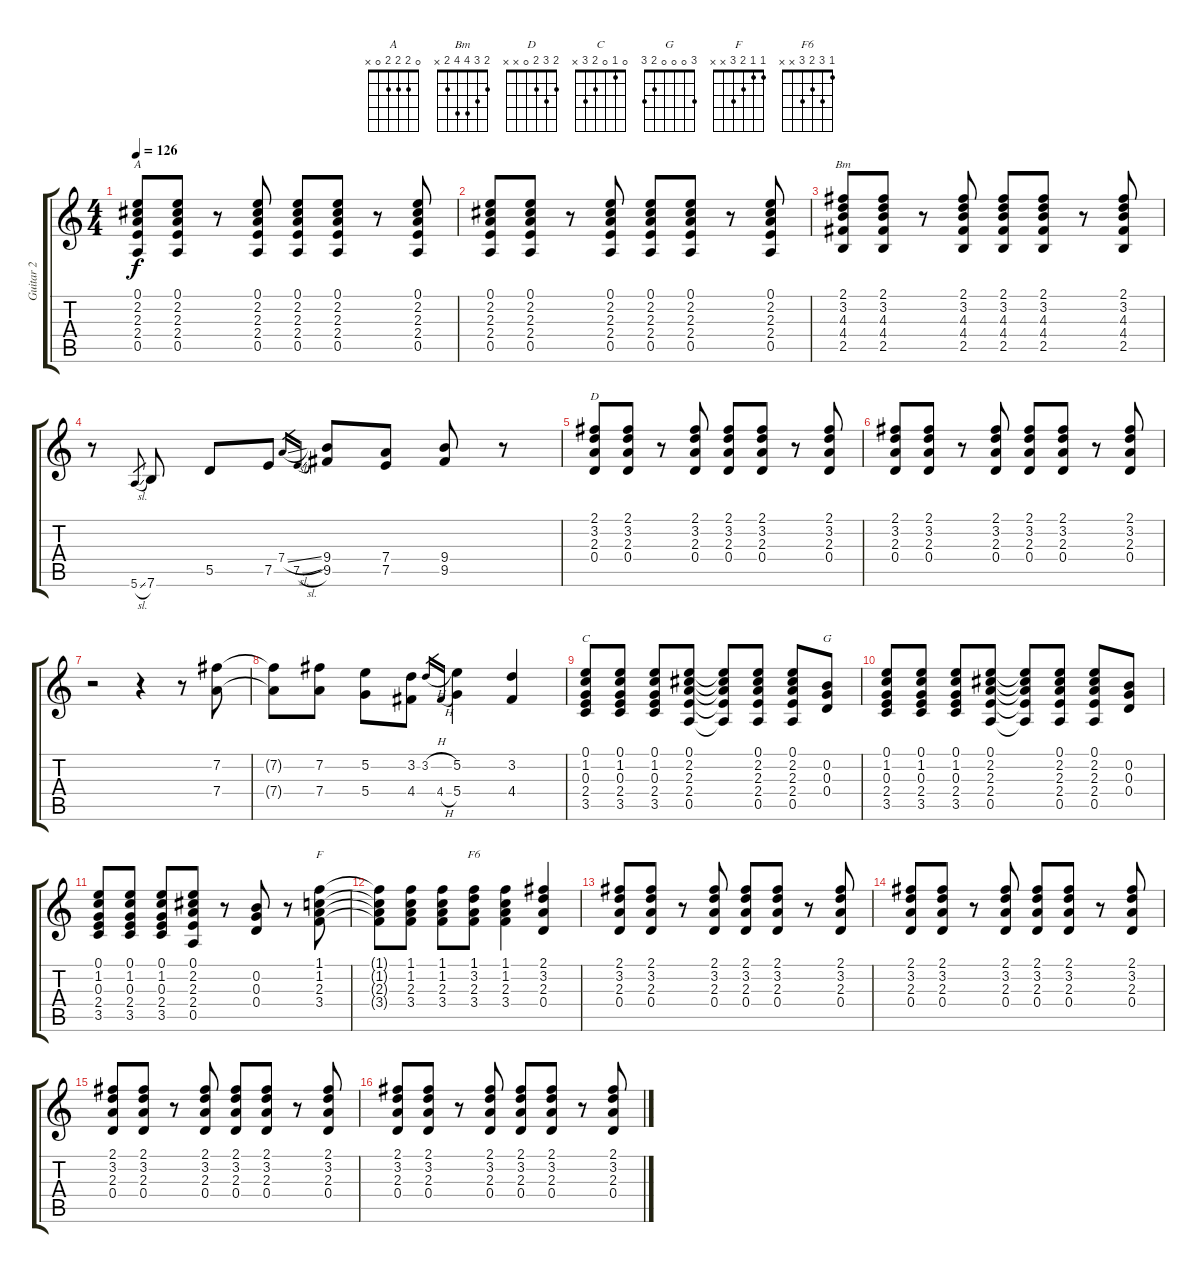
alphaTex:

\track ("Guitar 2" "Guitar 2") {instrument electricguitarclean}
\staff {score tabs}
\tuning (E4 B3 G3 D3 A2 E2) {hide}
\chord ("A" 0 2 2 2 0 x)
\chord ("Bm" 2 3 4 4 2 x)
\chord ("D" 2 3 2 0 x x)
\chord ("C" 0 1 0 2 3 x)
\chord ("G" 3 0 0 0 2 3)
\chord ("F" 1 1 2 3 x x)
\chord ("F6" 1 3 2 3 x x)
\ts (4 4)
\tempo 126
\clef g2
\ks c
(0.1 2.2 2.3 2.4 0.5).8{ch "A" dy f} (0.1 2.2 2.3 2.4 0.5).8 r.8 (0.1 2.2 2.3 2.4 0.5).8 (0.1 2.2 2.3 2.4 0.5).8 (0.1 2.2 2.3 2.4 0.5).8 r.8 (0.1 2.2 2.3 2.4 0.5).8 |
(0.1 2.2 2.3 2.4 0.5).8 (0.1 2.2 2.3 2.4 0.5).8 r.8 (0.1 2.2 2.3 2.4 0.5).8 (0.1 2.2 2.3 2.4 0.5).8 (0.1 2.2 2.3 2.4 0.5).8 r.8 (0.1 2.2 2.3 2.4 0.5).8 |
(2.1 3.2 4.3 4.4 2.5).8{ch "Bm"} (2.1 3.2 4.3 4.4 2.5).8 r.8 (2.1 3.2 4.3 4.4 2.5).8 (2.1 3.2 4.3 4.4 2.5).8 (2.1 3.2 4.3 4.4 2.5).8 r.8 (2.1 3.2 4.3 4.4 2.5).8 |
r.8 5.6{sl}.8{gr} 7.6.8 5.5.8 7.5.8 7.4{sl}.16{gr} 7.5{sl}.16{gr} (9.4 9.5).8 (7.4 7.5).8 (9.4 9.5).8 r.8 |
(2.1 3.2 2.3 0.4).8{ch "D"} (2.1 3.2 2.3 0.4).8 r.8 (2.1 3.2 2.3 0.4).8 (2.1 3.2 2.3 0.4).8 (2.1 3.2 2.3 0.4).8 r.8 (2.1 3.2 2.3 0.4).8 |
(2.1 3.2 2.3 0.4).8 (2.1 3.2 2.3 0.4).8 r.8 (2.1 3.2 2.3 0.4).8 (2.1 3.2 2.3 0.4).8 (2.1 3.2 2.3 0.4).8 r.8 (2.1 3.2 2.3 0.4).8 |
r.2 r.4 r.8 (7.2 7.4).8 |
(7.2{t} 7.4{t}).8 (7.2 7.4).8 (5.2 5.4).8 (3.2 4.4).8 3.2{h}.16{gr} 4.4{h}.16{gr} (5.2 5.4).4 (3.2 4.4).4 |
(0.1 1.2 0.3 2.4 3.5).8{ch "C"} (0.1 1.2 0.3 2.4 3.5).8 (0.1 1.2 0.3 2.4 3.5).8 (0.1 2.2 2.3 2.4 0.5).8 (0.1{t} 2.2{t} 2.3{t} 2.4{t} 0.5{t}).8 (0.1 2.2 2.3 2.4 0.5).8 (0.1 2.2 2.3 2.4 0.5).8 (0.2 0.3 0.4).8{ch "G"} |
(0.1 1.2 0.3 2.4 3.5).8 (0.1 1.2 0.3 2.4 3.5).8 (0.1 1.2 0.3 2.4 3.5).8 (0.1 2.2 2.3 2.4 0.5).8 (0.1{t} 2.2{t} 2.3{t} 2.4{t} 0.5{t}).8 (0.1 2.2 2.3 2.4 0.5).8 (0.1 2.2 2.3 2.4 0.5).8 (0.2 0.3 0.4).8 |
(0.1 1.2 0.3 2.4 3.5).8 (0.1 1.2 0.3 2.4 3.5).8 (0.1 1.2 0.3 2.4 3.5).8 (0.1 2.2 2.3 2.4 0.5).8 r.8 (0.2 0.3 0.4).8 r.8 (1.1 1.2 2.3 3.4).8{ch "F"} |
(1.1{t} 1.2{t} 2.3{t} 3.4{t}).8 (1.1 1.2 2.3 3.4).8 (1.1 1.2 2.3 3.4).8 (1.1 3.2 2.3 3.4).8{ch "F6"} (1.1 1.2 2.3 3.4).4 (2.1 3.2 2.3 0.4).4 |
(2.1 3.2 2.3 0.4).8 (2.1 3.2 2.3 0.4).8 r.8 (2.1 3.2 2.3 0.4).8 (2.1 3.2 2.3 0.4).8 (2.1 3.2 2.3 0.4).8 r.8 (2.1 3.2 2.3 0.4).8 |
(2.1 3.2 2.3 0.4).8 (2.1 3.2 2.3 0.4).8 r.8 (2.1 3.2 2.3 0.4).8 (2.1 3.2 2.3 0.4).8 (2.1 3.2 2.3 0.4).8 r.8 (2.1 3.2 2.3 0.4).8 |
(2.1 3.2 2.3 0.4).8 (2.1 3.2 2.3 0.4).8 r.8 (2.1 3.2 2.3 0.4).8 (2.1 3.2 2.3 0.4).8 (2.1 3.2 2.3 0.4).8 r.8 (2.1 3.2 2.3 0.4).8 |
(2.1 3.2 2.3 0.4).8 (2.1 3.2 2.3 0.4).8 r.8 (2.1 3.2 2.3 0.4).8 (2.1 3.2 2.3 0.4).8 (2.1 3.2 2.3 0.4).8 r.8 (2.1 3.2 2.3 0.4).8
